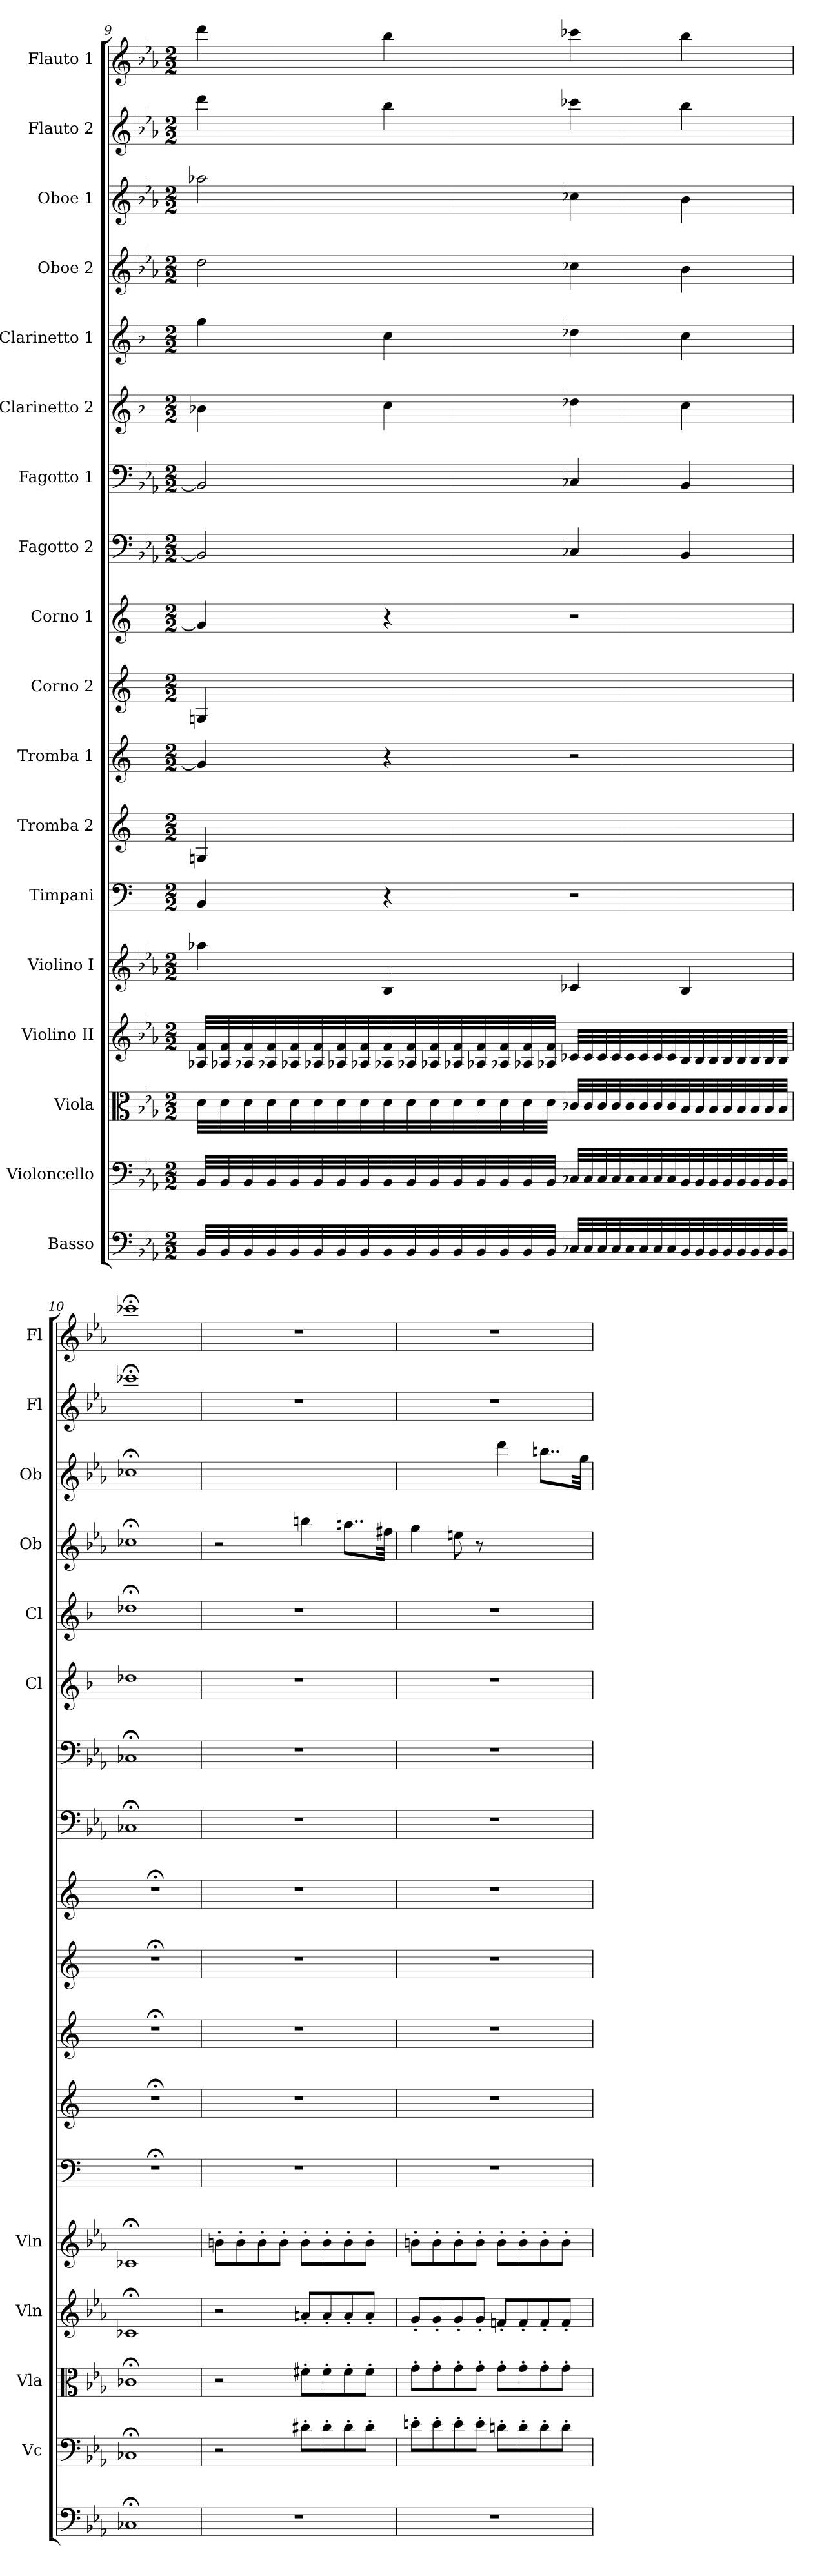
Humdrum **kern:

**kern	**kern	**kern	**kern	**kern	**kern	**kern	**kern	**kern	**kern	**kern	**kern	**kern	**kern	**kern	**kern	**kern	**kern
*part18	*part17	*part16	*part15	*part14	*part13	*part12	*part11	*part10	*part9	*part8	*part7	*part6	*part5	*part4	*part3	*part2	*part1
*staff18	*staff17	*staff16	*staff15	*staff14	*staff13	*staff12	*staff11	*staff10	*staff9	*staff8	*staff7	*staff6	*staff5	*staff4	*staff3	*staff2	*staff1
*I"Basso	*I"Violoncello	*I"Viola	*I"Violino II	*I"Violino I	*I"Timpani	*I"Tromba 2	*I"Tromba 1	*I"Corno 2	*I"Corno 1	*I"Fagotto 2	*I"Fagotto 1	*I"Clarinetto 2	*I"Clarinetto 1	*I"Oboe 2	*I"Oboe 1	*I"Flauto 2	*I"Flauto 1
*	*I'Vc	*I'Vla	*I'Vln	*I'Vln	*	*	*	*	*	*	*	*I'Cl	*I'Cl	*I'Ob	*I'Ob	*I'Fl	*I'Fl
*clefF4	*clefF4	*clefC3	*clefG2	*clefG2	*clefF4	*clefG2	*clefG2	*clefG2	*clefG2	*clefF4	*clefF4	*clefG2	*clefG2	*clefG2	*clefG2	*clefG2	*clefG2
*ITrd7c12	*	*	*	*	*	*ITrd-2c-3	*ITrd-2c-3	*ITrd5c9	*ITrd5c9	*	*	*ITrd1c2	*ITrd1c2	*	*	*	*
*k[b-e-a-]	*k[b-e-a-]	*k[b-e-a-]	*k[b-e-a-]	*k[b-e-a-]	*	*	*	*	*	*k[b-e-a-]	*k[b-e-a-]	*k[b-e-a-]	*k[b-e-a-]	*k[b-e-a-]	*k[b-e-a-]	*k[b-e-a-]	*k[b-e-a-]
*M2/2	*M2/2	*M2/2	*M2/2	*M2/2	*M2/2	*M2/2	*M2/2	*M2/2	*M2/2	*M2/2	*M2/2	*M2/2	*M2/2	*M2/2	*M2/2	*M2/2	*M2/2
=9	=9	=9	=9	=9	=9	=9	=9	=9	=9	=9	=9	=9	=9	=9	=9	=9	=9
32BBB-/LLL	32BB-/LLL	32d\LLL	32A-X/ 32f/LLL	4aa-X	4BB	4B-X	4b-]	4BB-X	4B-]	2BB-]	2BB-]	4a-X	4ff	2dd	2aa-X	4ddd	4ddd
32BBB-/	32BB-/	32d\	32A-X/ 32f/	.	.	.	.	.	.	.	.	.	.	.	.	.	.
32BBB-/	32BB-/	32d\	32A-X/ 32f/	.	.	.	.	.	.	.	.	.	.	.	.	.	.
32BBB-/	32BB-/	32d\	32A-X/ 32f/	.	.	.	.	.	.	.	.	.	.	.	.	.	.
32BBB-/	32BB-/	32d\	32A-X/ 32f/	.	.	.	.	.	.	.	.	.	.	.	.	.	.
32BBB-/	32BB-/	32d\	32A-X/ 32f/	.	.	.	.	.	.	.	.	.	.	.	.	.	.
32BBB-/	32BB-/	32d\	32A-X/ 32f/	.	.	.	.	.	.	.	.	.	.	.	.	.	.
32BBB-/	32BB-/	32d\	32A-X/ 32f/	.	.	.	.	.	.	.	.	.	.	.	.	.	.
32BBB-/	32BB-/	32d\	32A-X/ 32f/	4B-	4r	4ryy	4r	4ryy	4r	.	.	4b-	4b-	.	.	4bb-	4bb-
32BBB-/	32BB-/	32d\	32A-X/ 32f/	.	.	.	.	.	.	.	.	.	.	.	.	.	.
32BBB-/	32BB-/	32d\	32A-X/ 32f/	.	.	.	.	.	.	.	.	.	.	.	.	.	.
32BBB-/	32BB-/	32d\	32A-X/ 32f/	.	.	.	.	.	.	.	.	.	.	.	.	.	.
32BBB-/	32BB-/	32d\	32A-X/ 32f/	.	.	.	.	.	.	.	.	.	.	.	.	.	.
32BBB-/	32BB-/	32d\	32A-X/ 32f/	.	.	.	.	.	.	.	.	.	.	.	.	.	.
32BBB-/	32BB-/	32d\	32A-X/ 32f/	.	.	.	.	.	.	.	.	.	.	.	.	.	.
32BBB-/JJJ	32BB-/JJJ	32d\JJJ	32A-X/ 32f/JJJ	.	.	.	.	.	.	.	.	.	.	.	.	.	.
32CC-X/LLL	32C-X/LLL	32c-X/LLL	32c-X/LLL	4c-X	2r	2ryy	2r	2ryy	2r	4C-X	4C-X	4cc-X	4cc-X	4cc-X	4cc-X	4ccc-X	4ccc-X
32CC-/	32C-/	32c-/	32c-/	.	.	.	.	.	.	.	.	.	.	.	.	.	.
32CC-/	32C-/	32c-/	32c-/	.	.	.	.	.	.	.	.	.	.	.	.	.	.
32CC-/	32C-/	32c-/	32c-/	.	.	.	.	.	.	.	.	.	.	.	.	.	.
32CC-/	32C-/	32c-/	32c-/	.	.	.	.	.	.	.	.	.	.	.	.	.	.
32CC-/	32C-/	32c-/	32c-/	.	.	.	.	.	.	.	.	.	.	.	.	.	.
32CC-/	32C-/	32c-/	32c-/	.	.	.	.	.	.	.	.	.	.	.	.	.	.
32CC-/	32C-/	32c-/	32c-/	.	.	.	.	.	.	.	.	.	.	.	.	.	.
32BBB-/	32BB-/	32B-/	32B-/	4B-	.	.	.	.	.	4BB-	4BB-	4b-	4b-	4b-	4b-	4bb-	4bb-
32BBB-/	32BB-/	32B-/	32B-/	.	.	.	.	.	.	.	.	.	.	.	.	.	.
32BBB-/	32BB-/	32B-/	32B-/	.	.	.	.	.	.	.	.	.	.	.	.	.	.
32BBB-/	32BB-/	32B-/	32B-/	.	.	.	.	.	.	.	.	.	.	.	.	.	.
32BBB-/	32BB-/	32B-/	32B-/	.	.	.	.	.	.	.	.	.	.	.	.	.	.
32BBB-/	32BB-/	32B-/	32B-/	.	.	.	.	.	.	.	.	.	.	.	.	.	.
32BBB-/	32BB-/	32B-/	32B-/	.	.	.	.	.	.	.	.	.	.	.	.	.	.
32BBB-/JJJ	32BB-/JJJ	32B-/JJJ	32B-/JJJ	.	.	.	.	.	.	.	.	.	.	.	.	.	.
=10	=10	=10	=10	=10	=10	=10	=10	=10	=10	=10	=10	=10	=10	=10	=10	=10	=10
1CC-X;<	1C-X;<	1c-X;<	1c-X;<	1c-X;<	1r;<	1r;<	1r;<	1r;<	1r;<	1C-X;<	1C-X;<	1cc-X	1cc-X;<	1cc-X;<	1cc-X;<	1ccc-X;<	1ccc-X;<
=11	=11	=11	=11	=11	=11	=11	=11	=11	=11	=11	=11	=11	=11	=11	=11	=11	=11
1r	2r	2r	2r	8bn'\L	1r	1r	1r	1r	1r	1r	1r	1r	1r	2r	1ryy	1r	1r
.	.	.	.	8b'\	.	.	.	.	.	.	.	.	.	.	.	.	.
.	.	.	.	8b'\	.	.	.	.	.	.	.	.	.	.	.	.	.
.	.	.	.	8b'\J	.	.	.	.	.	.	.	.	.	.	.	.	.
.	8d#X'\L	8f#X'\L	8an'/L	8b'\L	.	.	.	.	.	.	.	.	.	4bbn	.	.	.
.	8d#'\	8f#'\	8a'/	8b'\	.	.	.	.	.	.	.	.	.	.	.	.	.
.	8d#'\	8f#'\	8a'/	8b'\	.	.	.	.	.	.	.	.	.	8..aan\L	.	.	.
.	8d#'\J	8f#'\J	8a'/J	8b'\J	.	.	.	.	.	.	.	.	.	.	.	.	.
.	.	.	.	.	.	.	.	.	.	.	.	.	.	32ff#X\Jkk	.	.	.
=12	=12	=12	=12	=12	=12	=12	=12	=12	=12	=12	=12	=12	=12	=12	=12	=12	=12
1r	8en'\L	8g'\L	8g'/L	8bn'\L	1r	1r	1r	1r	1r	1r	1r	1r	1r	4gg	2ryy	1r	1r
.	8e'\	8g'\	8g'/	8b'\	.	.	.	.	.	.	.	.	.	.	.	.	.
.	8e'\	8g'\	8g'/	8b'\	.	.	.	.	.	.	.	.	.	8een	.	.	.
.	8e'\J	8g'\J	8g'/J	8b'\J	.	.	.	.	.	.	.	.	.	8r	.	.	.
.	8dn'\L	8g'\L	8fn'/L	8b'\L	.	.	.	.	.	.	.	.	.	2ryy	4ddd	.	.
.	8d'\	8g'\	8f'/	8b'\	.	.	.	.	.	.	.	.	.	.	.	.	.
.	8d'\	8g'\	8f'/	8b'\	.	.	.	.	.	.	.	.	.	.	8..bbn\L	.	.
.	8d'\J	8g'\J	8f'/J	8b'\J	.	.	.	.	.	.	.	.	.	.	.	.	.
.	.	.	.	.	.	.	.	.	.	.	.	.	.	.	32gg\Jkk	.	.
=	=	=	=	=	=	=	=	=	=	=	=	=	=	=	=	=	=
*-	*-	*-	*-	*-	*-	*-	*-	*-	*-	*-	*-	*-	*-	*-	*-	*-	*-
